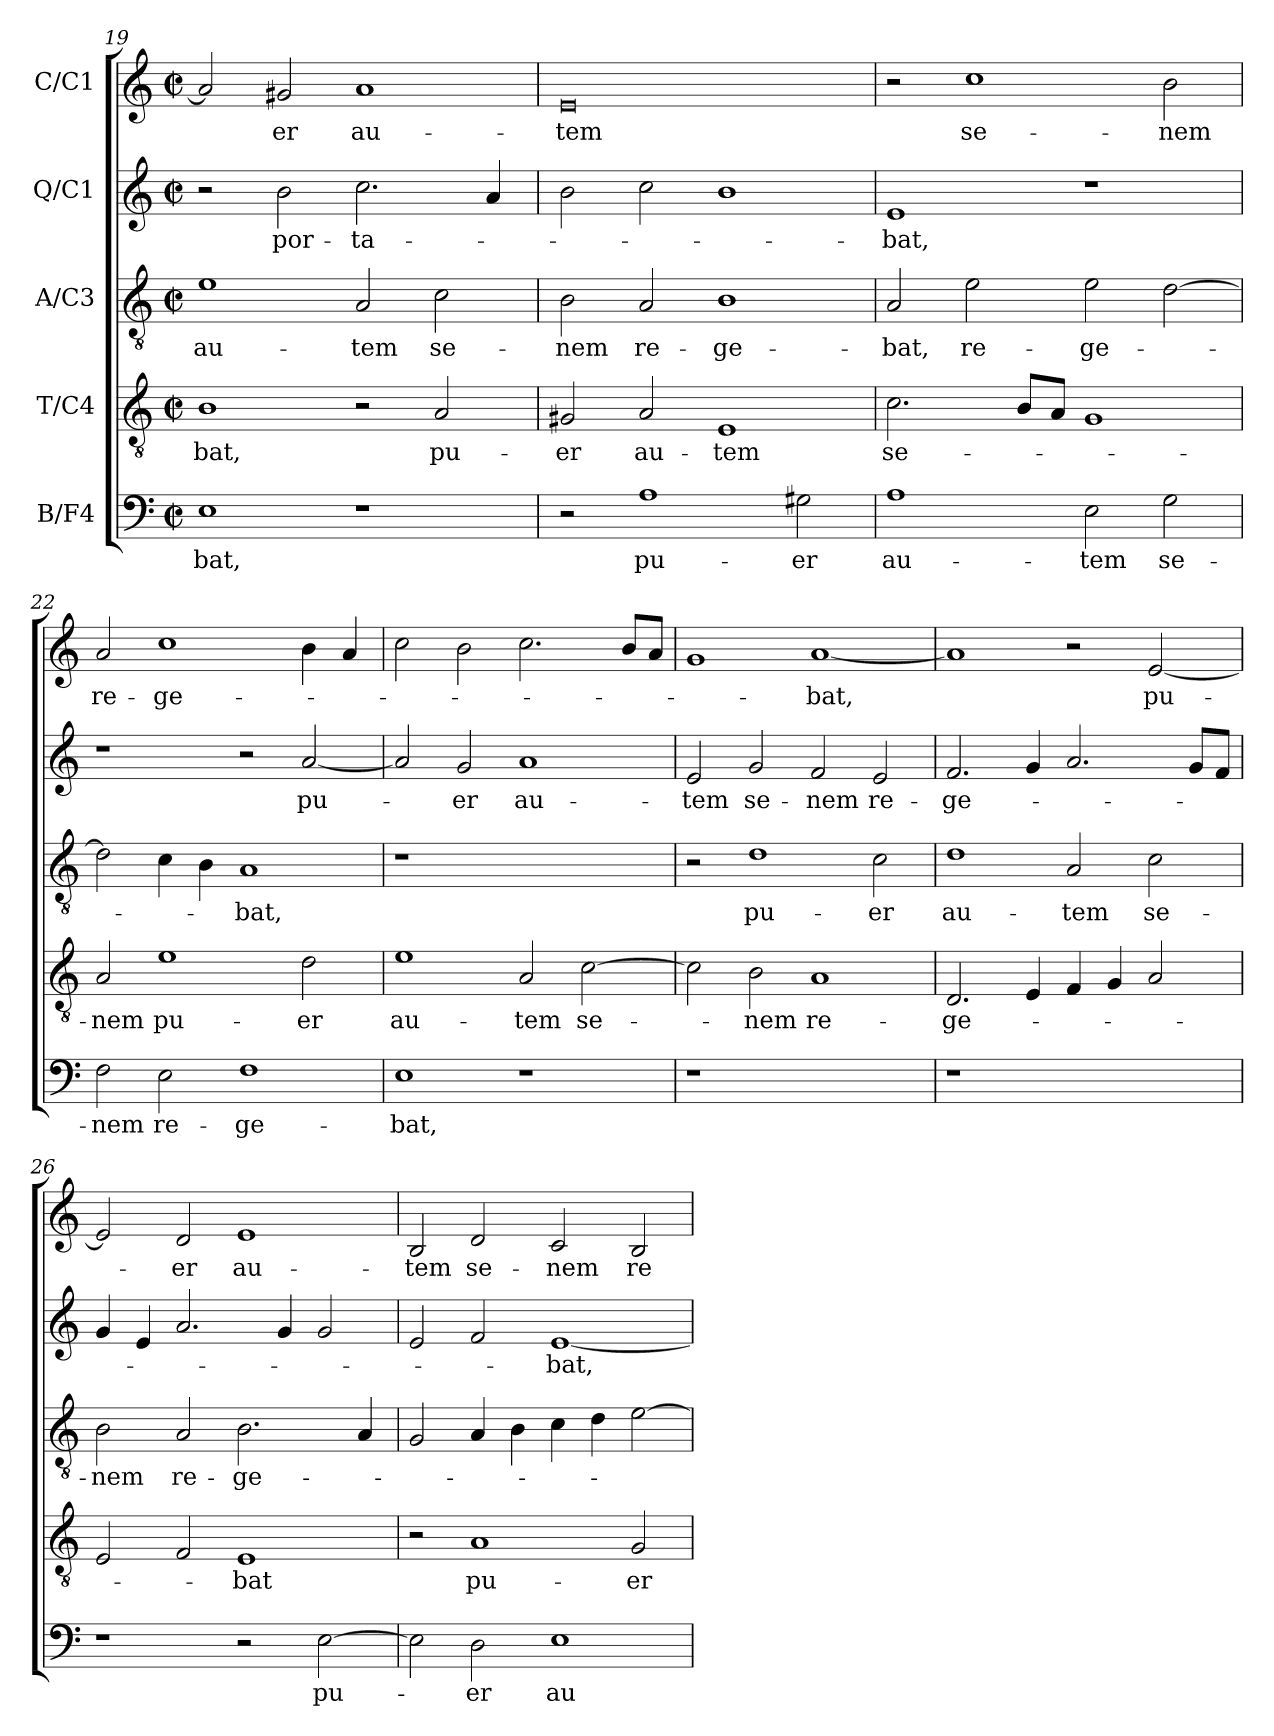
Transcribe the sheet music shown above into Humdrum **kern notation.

**kern	**text	**kern	**text	**kern	**text	**kern	**text	**kern	**text
*part5	*part5	*part4	*part4	*part3	*part3	*part2	*part2	*part1	*part1
*staff5	*staff5	*staff4	*staff4	*staff3	*staff3	*staff2	*staff2	*staff1	*staff1
*I"B/F4	*	*I"T/C4	*	*I"A/C3	*	*I"Q/C1	*	*I"C/C1	*
!!LO:LB:g=z
*clefF4	*	*clefGv2	*	*clefGv2	*	*clefG2	*	*clefG2	*
*k[]	*	*k[]	*	*k[]	*	*k[]	*	*k[]	*
*C:	*	*C:	*	*C:	*	*C:	*	*C:	*
*M2/2	*	*M2/2	*	*M2/2	*	*M2/2	*	*M2/2	*
*met(c|)	*	*met(c|)	*	*met(c|)	*	*met(c|)	*	*met(c|)	*
=19	=19	=19	=19	=19	=19	=19	=19	=19	=19
!	!LO:LY:b	!	!LO:LY:b	!	!LO:LY:b	!	!	!	!
1E	-bat,	1B	-bat,	1e	au-	2r	.	2a/]	.
!	!	!	!	!	!	!	!LO:LY:b	!	!LO:LY:b
.	.	.	.	.	.	2b\	por-	2g#X/	-er
!	!	!	!	!	!LO:LY:b	!	!LO:LY:b	!	!LO:LY:b
1r	.	2r	.	2A/	-tem	2.cc\	-ta-	1a	au-
!	!	!	!LO:LY:b	!	!LO:LY:b	!	!	!	!
.	.	2A/	pu-	2c\	se-	.	.	.	.
.	.	.	.	.	.	4a/	.	.	.
=20	=20	=20	=20	=20	=20	=20	=20	=20	=20
!	!	!	!LO:LY:b	!	!LO:LY:b	!	!	!	!LO:LY:b
2r	.	2G#X/	-er	2B\	-nem	2b\	.	0e	-tem
!	!LO:LY:b	!	!LO:LY:b	!	!LO:LY:b	!	!	!	!
1A	pu-	2A/	au-	2A/	re-	2cc\	.	.	.
!	!	!	!LO:LY:b	!	!LO:LY:b	!	!	!	!
.	.	1E	-tem	1B	-ge-	1b	.	.	.
!	!LO:LY:b	!	!	!	!	!	!	!	!
2G#X\	-er	.	.	.	.	.	.	.	.
=21	=21	=21	=21	=21	=21	=21	=21	=21	=21
!	!LO:LY:b	!	!LO:LY:b	!	!LO:LY:b	!	!LO:LY:b	!	!
1A	au-	2.c\	se-	2A/	-bat,	1e	-bat,	2r	.
!	!	!	!	!	!LO:LY:b	!	!	!	!LO:LY:b
.	.	.	.	2e\	re-	.	.	1cc	se-
.	.	8B/L	.	.	.	.	.	.	.
.	.	8A/J	.	.	.	.	.	.	.
!	!LO:LY:b	!	!	!	!LO:LY:b	!	!	!	!
2E\	-tem	1G	.	2e\	-ge-	1r	.	.	.
!	!LO:LY:b	!	!	!	!	!	!	!	!LO:LY:b
2G\	se-	.	.	[2d\	.	.	.	2b\	-nem
=22	=22	=22	=22	=22	=22	=22	=22	=22	=22
!	!LO:LY:b	!	!LO:LY:b	!	!	!	!	!	!LO:LY:b
2F\	-nem	2A/	-nem	2d\]	.	1r	.	2a/	re-
!	!LO:LY:b	!	!LO:LY:b	!	!	!	!	!	!LO:LY:b
2E\	re-	1e	pu-	4c\	.	.	.	1cc	-ge-
.	.	.	.	4B\	.	.	.	.	.
!	!LO:LY:b	!	!	!	!LO:LY:b	!	!	!	!
1F	-ge-	.	.	1A	-bat,	2r	.	.	.
!	!	!	!LO:LY:b	!	!	!	!LO:LY:b	!	!
.	.	2d\	-er	.	.	[2a/	pu-	4b\	.
.	.	.	.	.	.	.	.	4a/	.
=23	=23	=23	=23	=23	=23	=23	=23	=23	=23
!	!LO:LY:b	!	!LO:LY:b	!	!	!	!	!	!
1E	-bat,	1e	au-	1r	.	2a/]	.	2cc\	.
!	!	!	!	!	!	!	!LO:LY:b	!	!
.	.	.	.	.	.	2g/	-er	2b\	.
!	!	!	!LO:LY:b	!	!	!	!LO:LY:b	!	!
1r	.	2A/	-tem	1ryy	.	1a	au-	2.cc\	.
!	!	!	!LO:LY:b	!	!	!	!	!	!
.	.	[2c\	se-	.	.	.	.	.	.
.	.	.	.	.	.	.	.	8b/L	.
.	.	.	.	.	.	.	.	8a/J	.
=24	=24	=24	=24	=24	=24	=24	=24	=24	=24
!	!	!	!	!	!	!	!LO:LY:b	!	!
1r	.	2c\]	.	2r	.	2e/	-tem	1g	.
!	!	!	!LO:LY:b	!	!LO:LY:b	!	!LO:LY:b	!	!
.	.	2B\	-nem	1d	pu-	2g/	se-	.	.
!	!	!	!LO:LY:b	!	!	!	!LO:LY:b	!	!LO:LY:b
1ryy	.	1A	re-	.	.	2f/	-nem	[1a	-bat,
!	!	!	!	!	!LO:LY:b	!	!LO:LY:b	!	!
.	.	.	.	2c\	-er	2e/	re-	.	.
!!LO:PB:g=z
=25	=25	=25	=25	=25	=25	=25	=25	=25	=25
!	!	!	!LO:LY:b	!	!LO:LY:b	!	!LO:LY:b	!	!
1r	.	2.D/	-ge-	1d	au-	2.f/	-ge-	1a]	.
.	.	4E/	.	.	.	4g/	.	.	.
!	!	!	!	!	!LO:LY:b	!	!	!	!
1ryy	.	4F/	.	2A/	-tem	2.a/	.	2r	.
.	.	4G/	.	.	.	.	.	.	.
!	!	!	!	!	!LO:LY:b	!	!	!	!LO:LY:b
.	.	2A/	.	2c\	se-	.	.	[2e/	pu-
.	.	.	.	.	.	8g/L	.	.	.
.	.	.	.	.	.	8f/J	.	.	.
=26	=26	=26	=26	=26	=26	=26	=26	=26	=26
!	!	!	!	!	!LO:LY:b	!	!	!	!
1r	.	2E/	.	2B\	-nem	4g/	.	2e/]	.
.	.	.	.	.	.	4e/	.	.	.
!	!	!	!	!	!LO:LY:b	!	!	!	!LO:LY:b
.	.	2F/	.	2A/	re-	2.a/	.	2d/	-er
!	!	!	!LO:LY:b	!	!LO:LY:b	!	!	!	!LO:LY:b
2r	.	1E	-bat	2.B\	-ge-	.	.	1e	au-
.	.	.	.	.	.	4g/	.	.	.
!	!LO:LY:b	!	!	!	!	!	!	!	!
[2E\	pu-	.	.	.	.	2g/	.	.	.
.	.	.	.	4A/	.	.	.	.	.
=27	=27	=27	=27	=27	=27	=27	=27	=27	=27
!	!	!	!	!	!	!	!	!	!LO:LY:b
2E\]	.	2r	.	2G/	.	2e/	.	2B/	-tem
!	!LO:LY:b	!	!LO:LY:b	!	!	!	!	!	!LO:LY:b
2D\	-er	1A	pu-	4A/	.	2f/	.	2d/	se-
.	.	.	.	4B\	.	.	.	.	.
!	!LO:LY:b	!	!	!	!	!	!LO:LY:b	!	!LO:LY:b
1E	au-	.	.	4c\	.	[1e	-bat,	2c/	-nem
.	.	.	.	4d\	.	.	.	.	.
!	!	!	!LO:LY:b	!	!	!	!	!	!LO:LY:b
.	.	2G/	-er	[2e\	.	.	.	2B/	re-
=	=	=	=	=	=	=	=	=	=
*-	*-	*-	*-	*-	*-	*-	*-	*-	*-
